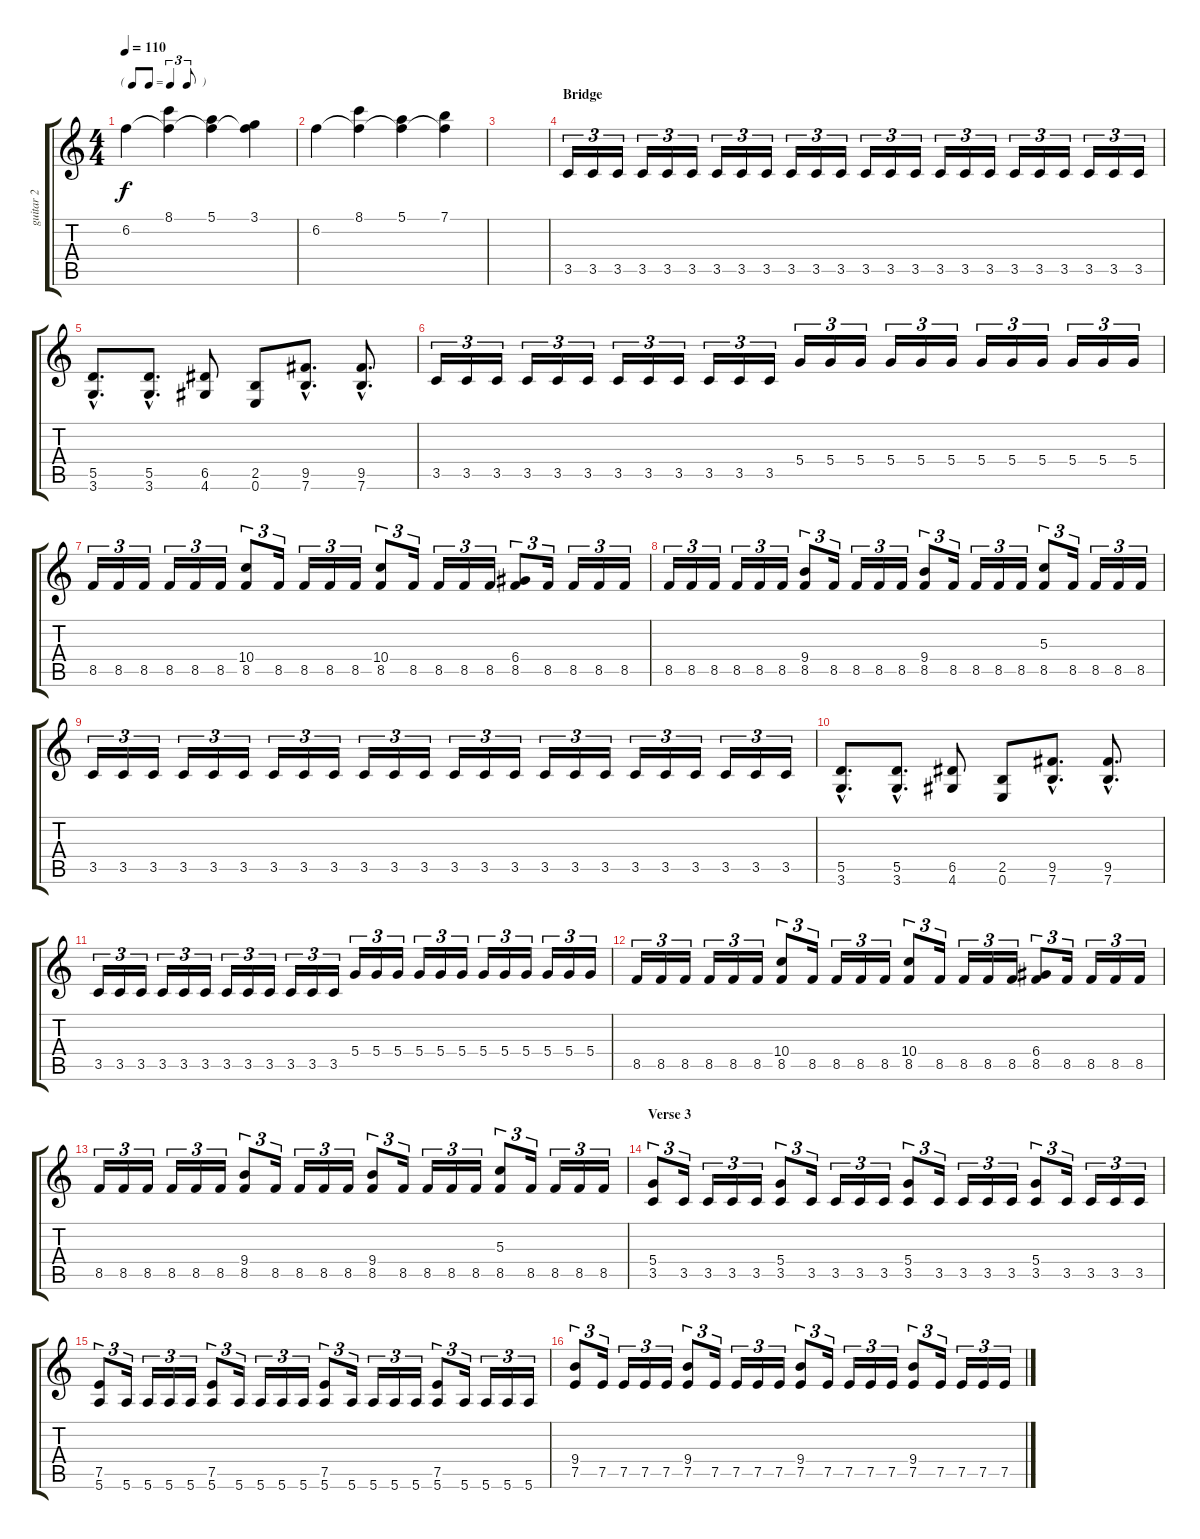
\track ("guitar 2" "guitar 2") {instrument distortionguitar}
\staff {score tabs}
\tuning (E4 B3 G3 D3 A2 E2) {hide}
\ts (4 4)
\tf triplet8th
\tempo 110
\clef g2
\ks c
6.2.4{dy f instrument acousticguitarnylon} (8.1 6.2{t}).4 (5.1 6.2{t}).4 (3.1 6.2{t}).4 |
6.2.4 (8.1 6.2{t}).4 (5.1 6.2{t}).4 (7.1 6.2{t}).4 |
|
\section ("" "Bridge")
3.5.16{tu (3 2) instrument distortionguitar} 3.5.16{tu (3 2)} 3.5.16{tu (3 2)} 3.5.16{tu (3 2)} 3.5.16{tu (3 2)} 3.5.16{tu (3 2)} 3.5.16{tu (3 2)} 3.5.16{tu (3 2)} 3.5.16{tu (3 2)} 3.5.16{tu (3 2)} 3.5.16{tu (3 2)} 3.5.16{tu (3 2)} 3.5.16{tu (3 2)} 3.5.16{tu (3 2)} 3.5.16{tu (3 2)} 3.5.16{tu (3 2)} 3.5.16{tu (3 2)} 3.5.16{tu (3 2)} 3.5.16{tu (3 2)} 3.5.16{tu (3 2)} 3.5.16{tu (3 2)} 3.5.16{tu (3 2)} 3.5.16{tu (3 2)} 3.5.16{tu (3 2)} |
(5.5{hac} 3.6{hac}).8{d} (5.5{hac} 3.6{hac}).8{d} (6.5 4.6).8 (2.5 0.6).8 (9.5{hac} 7.6{hac}).8{d} (9.5{hac} 7.6{hac}).8{d} |
3.5.16{tu (3 2)} 3.5.16{tu (3 2)} 3.5.16{tu (3 2)} 3.5.16{tu (3 2)} 3.5.16{tu (3 2)} 3.5.16{tu (3 2)} 3.5.16{tu (3 2)} 3.5.16{tu (3 2)} 3.5.16{tu (3 2)} 3.5.16{tu (3 2)} 3.5.16{tu (3 2)} 3.5.16{tu (3 2)} 5.4.16{tu (3 2)} 5.4.16{tu (3 2)} 5.4.16{tu (3 2)} 5.4.16{tu (3 2)} 5.4.16{tu (3 2)} 5.4.16{tu (3 2)} 5.4.16{tu (3 2)} 5.4.16{tu (3 2)} 5.4.16{tu (3 2)} 5.4.16{tu (3 2)} 5.4.16{tu (3 2)} 5.4.16{tu (3 2)} |
8.5.16{tu (3 2)} 8.5.16{tu (3 2)} 8.5.16{tu (3 2)} 8.5.16{tu (3 2)} 8.5.16{tu (3 2)} 8.5.16{tu (3 2)} (10.4 8.5).8{tu (3 2)} 8.5.16{tu (3 2)} 8.5.16{tu (3 2)} 8.5.16{tu (3 2)} 8.5.16{tu (3 2)} (10.4 8.5).8{tu (3 2)} 8.5.16{tu (3 2)} 8.5.16{tu (3 2)} 8.5.16{tu (3 2)} 8.5.16{tu (3 2)} (6.4 8.5).8{tu (3 2)} 8.5.16{tu (3 2)} 8.5.16{tu (3 2)} 8.5.16{tu (3 2)} 8.5.16{tu (3 2)} |
8.5.16{tu (3 2)} 8.5.16{tu (3 2)} 8.5.16{tu (3 2)} 8.5.16{tu (3 2)} 8.5.16{tu (3 2)} 8.5.16{tu (3 2)} (9.4 8.5).8{tu (3 2)} 8.5.16{tu (3 2)} 8.5.16{tu (3 2)} 8.5.16{tu (3 2)} 8.5.16{tu (3 2)} (9.4 8.5).8{tu (3 2)} 8.5.16{tu (3 2)} 8.5.16{tu (3 2)} 8.5.16{tu (3 2)} 8.5.16{tu (3 2)} (5.3 8.5).8{tu (3 2)} 8.5.16{tu (3 2)} 8.5.16{tu (3 2)} 8.5.16{tu (3 2)} 8.5.16{tu (3 2)} |
3.5.16{tu (3 2)} 3.5.16{tu (3 2)} 3.5.16{tu (3 2)} 3.5.16{tu (3 2)} 3.5.16{tu (3 2)} 3.5.16{tu (3 2)} 3.5.16{tu (3 2)} 3.5.16{tu (3 2)} 3.5.16{tu (3 2)} 3.5.16{tu (3 2)} 3.5.16{tu (3 2)} 3.5.16{tu (3 2)} 3.5.16{tu (3 2)} 3.5.16{tu (3 2)} 3.5.16{tu (3 2)} 3.5.16{tu (3 2)} 3.5.16{tu (3 2)} 3.5.16{tu (3 2)} 3.5.16{tu (3 2)} 3.5.16{tu (3 2)} 3.5.16{tu (3 2)} 3.5.16{tu (3 2)} 3.5.16{tu (3 2)} 3.5.16{tu (3 2)} |
(5.5{hac} 3.6{hac}).8{d} (5.5{hac} 3.6{hac}).8{d} (6.5 4.6).8 (2.5 0.6).8 (9.5{hac} 7.6{hac}).8{d} (9.5{hac} 7.6{hac}).8{d} |
3.5.16{tu (3 2)} 3.5.16{tu (3 2)} 3.5.16{tu (3 2)} 3.5.16{tu (3 2)} 3.5.16{tu (3 2)} 3.5.16{tu (3 2)} 3.5.16{tu (3 2)} 3.5.16{tu (3 2)} 3.5.16{tu (3 2)} 3.5.16{tu (3 2)} 3.5.16{tu (3 2)} 3.5.16{tu (3 2)} 5.4.16{tu (3 2)} 5.4.16{tu (3 2)} 5.4.16{tu (3 2)} 5.4.16{tu (3 2)} 5.4.16{tu (3 2)} 5.4.16{tu (3 2)} 5.4.16{tu (3 2)} 5.4.16{tu (3 2)} 5.4.16{tu (3 2)} 5.4.16{tu (3 2)} 5.4.16{tu (3 2)} 5.4.16{tu (3 2)} |
8.5.16{tu (3 2)} 8.5.16{tu (3 2)} 8.5.16{tu (3 2)} 8.5.16{tu (3 2)} 8.5.16{tu (3 2)} 8.5.16{tu (3 2)} (10.4 8.5).8{tu (3 2)} 8.5.16{tu (3 2)} 8.5.16{tu (3 2)} 8.5.16{tu (3 2)} 8.5.16{tu (3 2)} (10.4 8.5).8{tu (3 2)} 8.5.16{tu (3 2)} 8.5.16{tu (3 2)} 8.5.16{tu (3 2)} 8.5.16{tu (3 2)} (6.4 8.5).8{tu (3 2)} 8.5.16{tu (3 2)} 8.5.16{tu (3 2)} 8.5.16{tu (3 2)} 8.5.16{tu (3 2)} |
8.5.16{tu (3 2)} 8.5.16{tu (3 2)} 8.5.16{tu (3 2)} 8.5.16{tu (3 2)} 8.5.16{tu (3 2)} 8.5.16{tu (3 2)} (9.4 8.5).8{tu (3 2)} 8.5.16{tu (3 2)} 8.5.16{tu (3 2)} 8.5.16{tu (3 2)} 8.5.16{tu (3 2)} (9.4 8.5).8{tu (3 2)} 8.5.16{tu (3 2)} 8.5.16{tu (3 2)} 8.5.16{tu (3 2)} 8.5.16{tu (3 2)} (5.3 8.5).8{tu (3 2)} 8.5.16{tu (3 2)} 8.5.16{tu (3 2)} 8.5.16{tu (3 2)} 8.5.16{tu (3 2)} |
\section ("" "Verse 3")
(5.4 3.5).8{tu (3 2)} 3.5.16{tu (3 2)} 3.5.16{tu (3 2)} 3.5.16{tu (3 2)} 3.5.16{tu (3 2)} (5.4 3.5).8{tu (3 2)} 3.5.16{tu (3 2)} 3.5.16{tu (3 2)} 3.5.16{tu (3 2)} 3.5.16{tu (3 2)} (5.4 3.5).8{tu (3 2)} 3.5.16{tu (3 2)} 3.5.16{tu (3 2)} 3.5.16{tu (3 2)} 3.5.16{tu (3 2)} (5.4 3.5).8{tu (3 2)} 3.5.16{tu (3 2)} 3.5.16{tu (3 2)} 3.5.16{tu (3 2)} 3.5.16{tu (3 2)} |
(7.5 5.6).8{tu (3 2)} 5.6.16{tu (3 2)} 5.6.16{tu (3 2)} 5.6.16{tu (3 2)} 5.6.16{tu (3 2)} (7.5 5.6).8{tu (3 2)} 5.6.16{tu (3 2)} 5.6.16{tu (3 2)} 5.6.16{tu (3 2)} 5.6.16{tu (3 2)} (7.5 5.6).8{tu (3 2)} 5.6.16{tu (3 2)} 5.6.16{tu (3 2)} 5.6.16{tu (3 2)} 5.6.16{tu (3 2)} (7.5 5.6).8{tu (3 2)} 5.6.16{tu (3 2)} 5.6.16{tu (3 2)} 5.6.16{tu (3 2)} 5.6.16{tu (3 2)} |
(9.4 7.5).8{tu (3 2)} 7.5.16{tu (3 2)} 7.5.16{tu (3 2)} 7.5.16{tu (3 2)} 7.5.16{tu (3 2)} (9.4 7.5).8{tu (3 2)} 7.5.16{tu (3 2)} 7.5.16{tu (3 2)} 7.5.16{tu (3 2)} 7.5.16{tu (3 2)} (9.4 7.5).8{tu (3 2)} 7.5.16{tu (3 2)} 7.5.16{tu (3 2)} 7.5.16{tu (3 2)} 7.5.16{tu (3 2)} (9.4 7.5).8{tu (3 2)} 7.5.16{tu (3 2)} 7.5.16{tu (3 2)} 7.5.16{tu (3 2)} 7.5.16{tu (3 2)}
